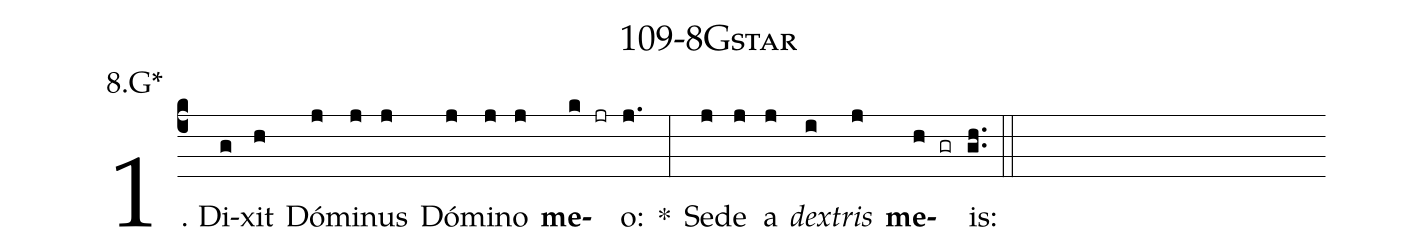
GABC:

name: 109-8Gstar;
annotation: 8.G*;
%%
(c4)1. Di(g)xit(h) Dó(j)mi(j)nus(j) Dó(j)mi(j)no(j) <b>me</b>(k jr)o:(j.) *(:) Se(j)de(j) a(j) <i>dex</i>(i)<i>tris</i>(j) <b>me</b>(h gr)is:(gh..) (::)
